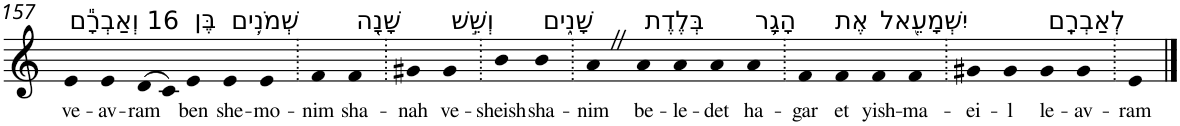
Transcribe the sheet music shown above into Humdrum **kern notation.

**kern	**text
*part1	*part1
*staff1	*staff1
*I"Piano	*
*I'Pno	*
!!LO:PB:g=z
*clefG2	*
*k[]	*
=157	=157
!LO:TX:a:t=16 וְאַבְרָ֕ם	!
!	!LO:LY:b
4e	ve-
!	!LO:LY:b
4e	-av-
!	!LO:LY:b
(>8d	-ram
8c)	.
!LO:TX:a:t=בֶּן	!
!	!LO:LY:b
4e	ben
!LO:TX:a:t=שְׁמֹנִ֥ים	!
!	!LO:LY:b
4e	she-
!	!LO:LY:b
4e	-mo-
=158.	=158.
!	!LO:LY:b
4f	-nim
!LO:TX:a:t=שָׁנָ֖ה	!
!	!LO:LY:b
4f	sha-
=159.	=159.
!	!LO:LY:b
4g#X	-nah
!LO:TX:a:t=וְשֵׁ֣שׁ	!
!	!LO:LY:b
4g#	ve-
=160.	=160.
!	!LO:LY:b
4b	-sheish
!LO:TX:a:t=שָׁנִ֑ים	!
!	!LO:LY:b
4b	sha-
=161.	=161.
!	!LO:LY:b
4aZ	-nim
!LO:TX:a:t=בְּלֶדֶת	!
!	!LO:LY:b
4a	be-
!	!LO:LY:b
4a	-le-
!	!LO:LY:b
4a	-det
!LO:TX:a:t=הָגָ֥ר	!
!	!LO:LY:b
4a	ha-
=162.	=162.
!	!LO:LY:b
4f	-gar
!LO:TX:a:t=אֶת	!
!	!LO:LY:b
4f	et
!LO:TX:a:t=יִשְׁמָעֵ֖אל	!
!	!LO:LY:b
4f	yish-
!	!LO:LY:b
4f	-ma-
=163.	=163.
!	!LO:LY:b
4g#X	-ei-
!	!LO:LY:b
4g#	-l
!LO:TX:a:t=לְאַבְרָֽם	!
!	!LO:LY:b
4g#	le-
!	!LO:LY:b
4g#	-av-
=164.	=164.
!	!LO:LY:b
4e	-ram
==	==
*-	*-
